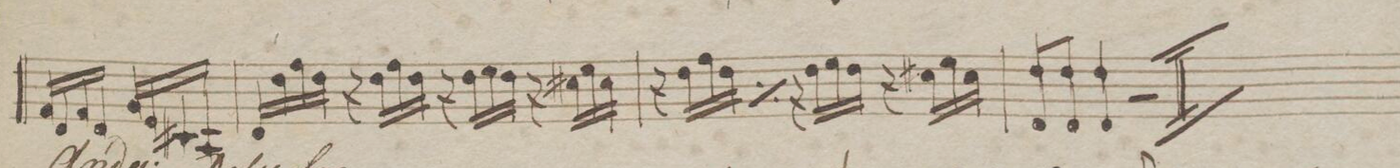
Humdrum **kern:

**kern	**dynam
*I"Violio 1mo	*
*clefG2	*
*k[b-]	*
*met(c)	*
*M4/4	*
16f/LL	.
16d/	.
16f/	.
16d/JJ	.
16g/LL	.
16e/	.
16c#X/	.
16A/JJ	.
=60	=60
16d/LL	.
16dd\	.
16ff\	.
16dd\JJ	.
16r	.
16dd\LL	.
16ff\	.
16dd\JJ	.
16r	.
16dd\LL	.
16ee\	.
16dd\JJ	.
16r	.
16cc#X\LL	.
16ee\	.
16cc#\JJ	.
=61	=61
16r	.
16dd\LL	.
16ff\	.
16dd\JJ	.
*rep	*
16r	.
16dd\LL	.
16ff\	.
16dd\JJ	.
*Xrep	*
16r	.
16dd\LL	.
16ee\	.
16dd\JJ	.
16r	.
16cc#X\LL	.
16ee\	.
16cc#\JJ	.
=62	=62
8d/L	f
8d/J	.
4d/	.
2r	.
==	==
*-	*-
